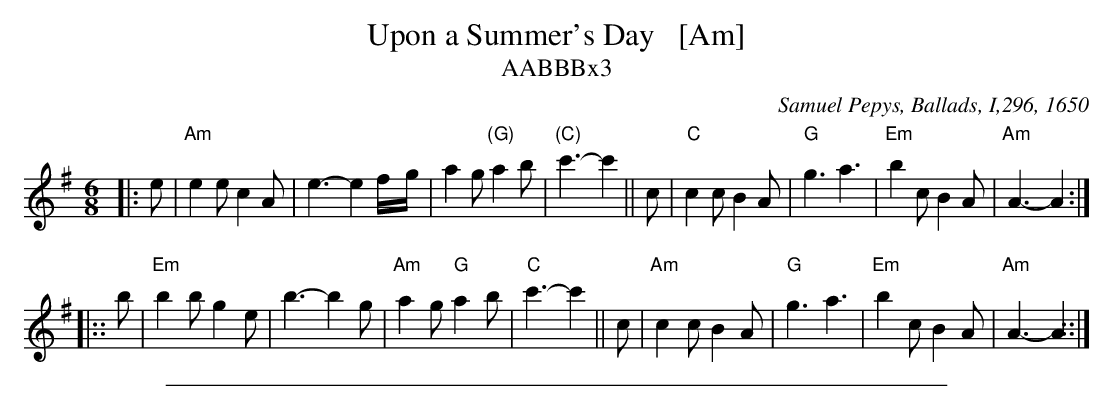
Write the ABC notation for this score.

X:1
T: Upon a Summer's Day   [Am]
T: AABBBx3
M: 6/8
L: 1/8
O: Samuel Pepys, Ballads, I,296, 1650
K: ADor
|: e \
| "Am"e2e c2A | e3-e2 f/-g/ | a2g "(G)"a2b | "(C)"c'3-c'2 || c \
| "C"c2c B2A | "G"g3 a3 | "Em"b2c B2A | "Am"A3-A2 :|
|:: b \
| "Em"b2b g2e | b3- b2g | "Am"a2g "G"a2b | "C"c'3-c'2 || c \
| "Am"c2c B2A | "G"g3 a3 | "Em"b2c B2A | "Am"A3-A2 ::|
